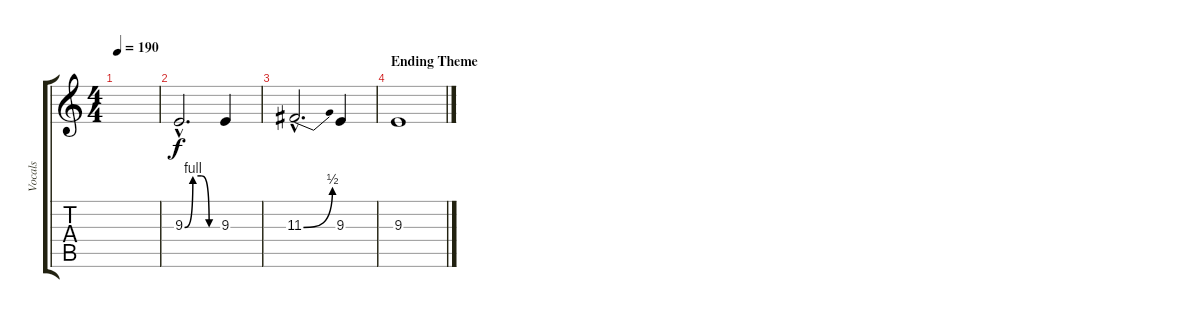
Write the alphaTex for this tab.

\track ("Vocals" "Vocals") {instrument violin}
\staff {score tabs}
\tuning (E4 B3 G3 D3 A2 E2) {hide}
\ts (4 4)
\tempo 190
\clef g2
\ks c
|
9.3{be (custom 0 0 15 4 30 4 45 0 60 0) hac}.2{d} 9.3.4 |
11.3{be (bend 0 0 60 2) hac}.2{d} 9.3.4 |
\section ("" "Ending Theme")
9.3.1
